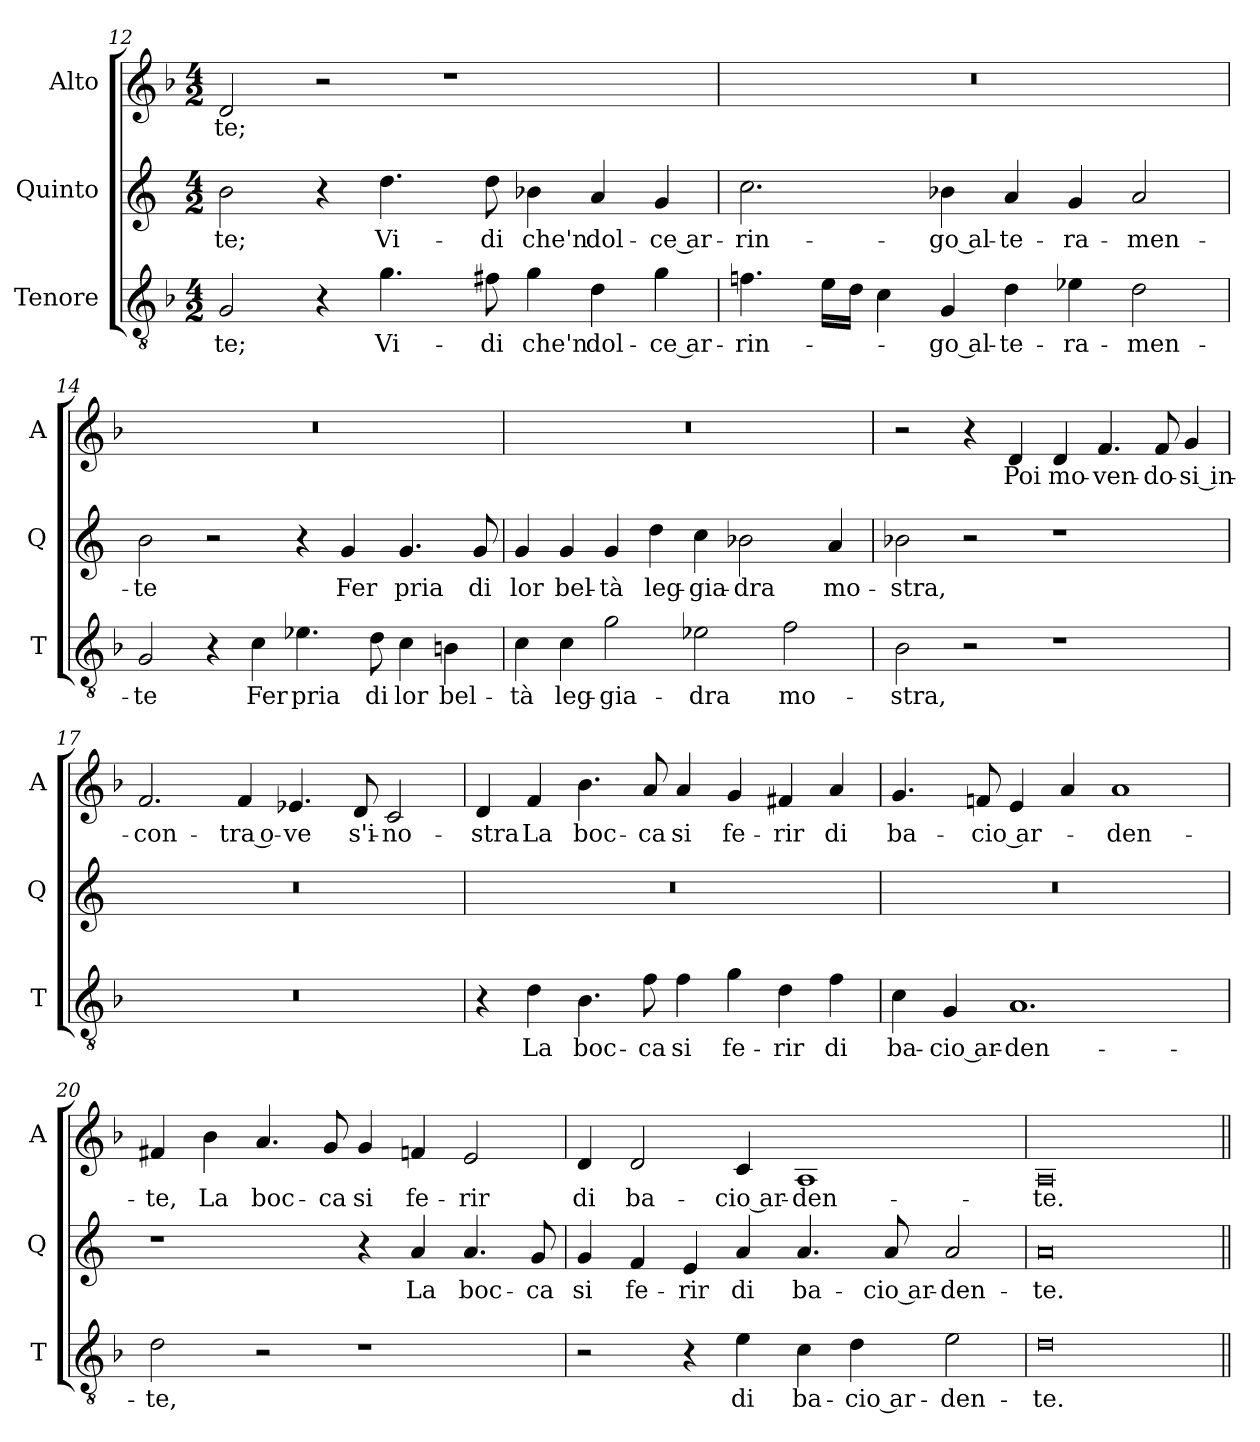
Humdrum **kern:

**kern	**text	**kern	**text	**kern	**text
*part3	*part3	*part2	*part2	*part1	*part1
*staff3	*staff3	*staff2	*staff2	*staff1	*staff1
*I"Tenore	*	*I"Quinto	*	*I"Alto	*
*I'T	*	*I'Q	*	*I'A	*
*clefGv2	*	*clefG2	*	*clefG2	*
*k[b-]	*	*	*	*k[b-]	*
*M4/2	*	*M4/2	*	*M4/2	*
=12	=12	=12	=12	=12	=12
2G	-te;	2b	-te;	2d	-te;
4r	.	4r	.	2r	.
4.g	Vi-	4.dd	Vi-	.	.
.	.	.	.	1r	.
8f#X	-di	8dd	-di	.	.
4g	che'n	4b-X	che'n	.	.
4d	dol-	4a	dol-	.	.
4g	-ce ar-	4g	-ce ar-	.	.
=13	=13	=13	=13	=13	=13
4.fn	-rin-	2.cc	-rin-	0r	.
16eLL	.	.	.	.	.
16dJJ	.	.	.	.	.
4c	.	.	.	.	.
4G	-go al-	4b-X	-go al-	.	.
4d	-te-	4a	-te-	.	.
4e-X	-ra-	4g	-ra-	.	.
2d	-men-	2a	-men-	.	.
=14	=14	=14	=14	=14	=14
2G	-te	2b	-te	0r	.
4r	.	2r	.	.	.
4c	Fer	.	.	.	.
4.e-X	pria	4r	.	.	.
.	.	4g	Fer	.	.
8d	di	.	.	.	.
4c	lor	4.g	pria	.	.
4Bn	bel-	.	.	.	.
.	.	8g	di	.	.
=15	=15	=15	=15	=15	=15
4c	-tà	4g	lor	0r	.
4c	leg-	4g	bel-	.	.
2g	-gia-	4g	-tà	.	.
.	.	4dd	leg-	.	.
2e-X	-dra	4cc	-gia-	.	.
.	.	2b-X	-dra	.	.
2f	mo-	.	.	.	.
.	.	4a	mo-	.	.
=16	=16	=16	=16	=16	=16
2B-	-stra,	2b-X	-stra,	2r	.
2r	.	2r	.	4r	.
.	.	.	.	4d	Poi
1r	.	1r	.	4d	mo-
.	.	.	.	4.f	-ven-
.	.	.	.	8f	-do-
.	.	.	.	4g	-si in-
=17	=17	=17	=17	=17	=17
0r	.	0r	.	2.f	-con-
.	.	.	.	4f	-tra o-
.	.	.	.	4.e-X	-ve
.	.	.	.	8d	s'i-
.	.	.	.	2c	-no-
=18	=18	=18	=18	=18	=18
4r	.	0r	.	4d	-stra
4d	La	.	.	4f	La
4.B-	boc-	.	.	4.b-	boc-
8f	-ca	.	.	8a	-ca
4f	si	.	.	4a	si
4g	fe-	.	.	4g	fe-
4d	-rir	.	.	4f#X	-rir
4f	di	.	.	4a	di
=19	=19	=19	=19	=19	=19
4c	ba-	0r	.	4.g	ba-
4G	-cio ar-	.	.	.	.
.	.	.	.	8fn	-cio ar-
1.A	-den-	.	.	4e	.
.	.	.	.	4a	.
.	.	.	.	1a	-den-
=20	=20	=20	=20	=20	=20
2d	-te,	1r	.	4f#X	-te,
.	.	.	.	4b-	La
2r	.	.	.	4.a	boc-
.	.	.	.	8g	-ca
1r	.	4r	.	4g	si
.	.	4a	La	4fn	fe-
.	.	4.a	boc-	2e	-rir
.	.	8g	-ca	.	.
=21	=21	=21	=21	=21	=21
2r	.	4g	si	4d	di
.	.	4f	fe-	2d	ba-
4r	.	4e	-rir	.	.
4e	di	4a	di	4c	-cio ar-
4c	ba-	4.a	ba-	1A	-den-
4d	-cio ar-	.	.	.	.
.	.	8a	-cio ar-	.	.
2e	-den-	2a	-den-	.	.
=22	=22	=22	=22	=22	=22
0d	-te.	0a	-te.	0A	-te.
=||	=||	=||	=||	=||	=||
*-	*-	*-	*-	*-	*-
